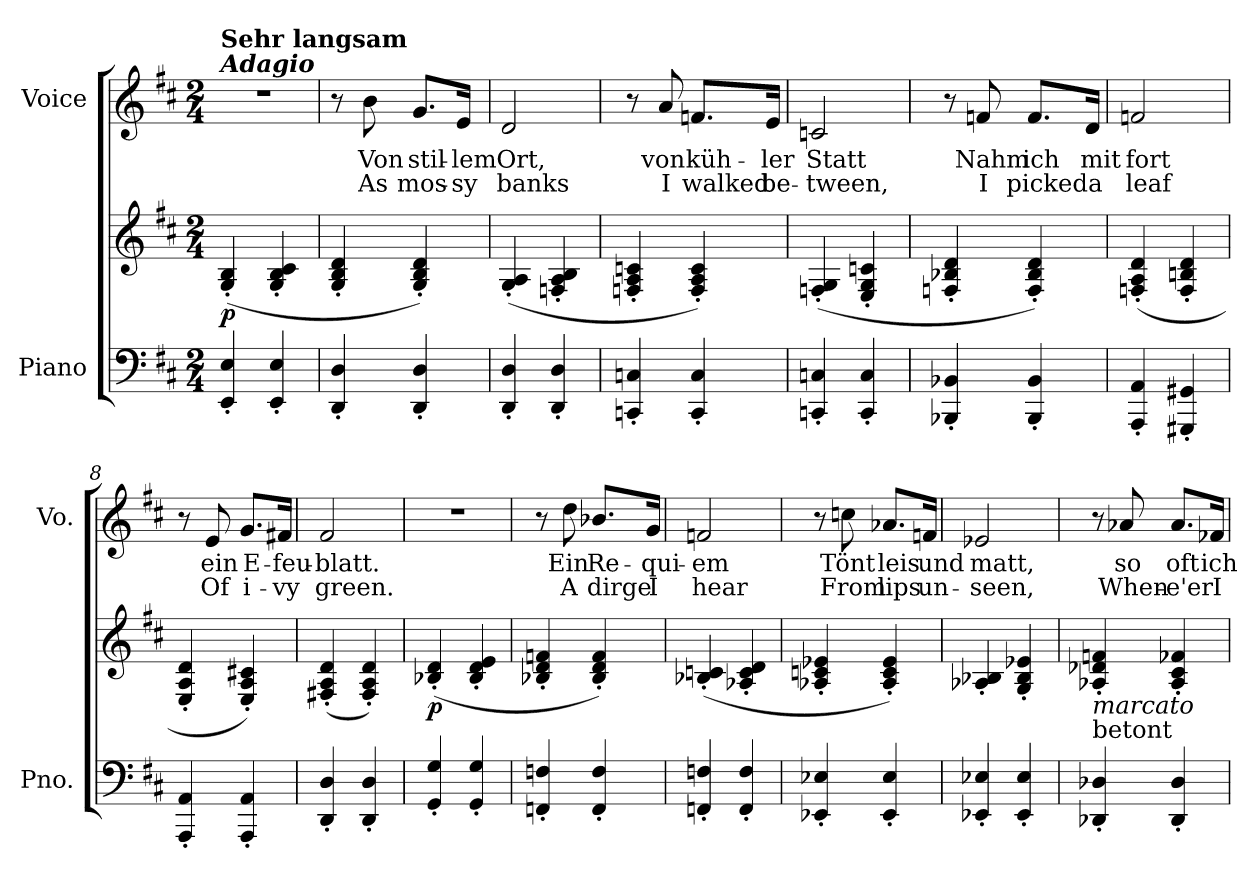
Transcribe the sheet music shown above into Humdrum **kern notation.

**kern	**kern	**dynam	**kern	**text	**text
*part2	*part2	*part2	*part1	*part1	*part1
*staff3	*staff2	*staff2/3	*staff1	*staff1	*staff1
*I"Piano	*	*	*I"Voice	*	*
*I'Pno.	*	*	*I'Vo.	*	*
*clefF4	*clefG2	*	*clefG2	*	*
*k[f#c#]	*k[f#c#]	*	*k[f#c#]	*	*
*M2/4	*M2/4	*	*M2/4	*	*
=1	=1	=1	=1	=1	=1
!	!	!	!LO:TX:a:Bi:t=Adagio	!	!
!	!	!	!LO:TX:a:B:t=Sehr langsam	!	!
!	!	!LO:DY:b	!	!	!
4EE/' 4E/'	(>4G/'> 4B/'>	p	2r	.	.
4EE/' 4E/'	4G/'> 4B/'> 4c#/'>	.	.	.	.
=2	=2	=2	=2	=2	=2
4DD/' 4D/'	4G/'> 4B/'> 4d/'>	.	8r	.	.
.	.	.	8b\	Von	As
4DD/' 4D/'	4G/'> 4B/'> 4d/'>)	.	8.g/L	stil-	mos-
.	.	.	16e/Jk	-lem	-sy
=3	=3	=3	=3	=3	=3
4DD/' 4D/'	(>4G/'> 4A/'>	.	2d/	Ort,	banks
4DD/' 4D/'	4Fn/'> 4A/'> 4B/'>	.	.	.	.
=4	=4	=4	=4	=4	=4
4CCn/' 4Cn/'	4Fn/' 4A/' 4cn/'	.	8r	.	.
.	.	.	8a/	von	I
4CC/' 4C/'	4F/' 4A/' 4c/')	.	8.fn/L	küh-	walked
.	.	.	16e/Jk	-ler	be-
=5	=5	=5	=5	=5	=5
4CCn/' 4Cn/'	(>4Fn/'> 4G/'>	.	2cn/	Statt	-tween,
4CC/' 4C/'	4E/'> 4G/'> 4cn/'>	.	.	.	.
=6	=6	=6	=6	=6	=6
4BBB-X/' 4BB-X/'	4Fn/'> 4B-X/'> 4d/'>	.	8r	.	.
.	.	.	8fn/	Nahm	I
4BBB-/' 4BB-/'	4F/'> 4B-/'> 4d/'>)	.	8.f/L	ich	picked
.	.	.	16d/Jk	mit	a
=7	=7	=7	=7	=7	=7
4AAA/' 4AA/'	(4Fn/'> 4A/'> 4d/'>	.	2fn/	fort	leaf
4GGG#X/' 4GG#X/'	4F/'> 4Bn/'> 4d/'>	.	.	.	.
=8	=8	=8	=8	=8	=8
4AAA/' 4AA/'	4E/'> 4A/'> 4d/'>	.	8r	.	.
.	.	.	8e/	ein	Of
4AAA/' 4AA/'	4E/'> 4A/'> 4c#X/'>)	.	8.g/L	E-	i-
.	.	.	16f#X/Jk	-feu-	-vy
=9	=9	=9	=9	=9	=9
4DD/' 4D/'	(>4F#X/'> 4A/'> 4d/'>	.	2f#/	-blatt.	green.
4DD/' 4D/'	4F#/'> 4A/'> 4d/'>)	.	.	.	.
=10	=10	=10	=10	=10	=10
!	!	!LO:DY:b	!	!	!
4GG/'< 4G/'<	(4B-X/'> 4d/'>	p	2r	.	.
4GG/'< 4G/'<	4B-/'> 4d/'> 4e/'>	.	.	.	.
=11	=11	=11	=11	=11	=11
4FFn/'< 4Fn/'<	4B-X/'> 4d/'> 4fn/'>	.	8r	.	.
.	.	.	8dd\	Ein	A
4FF/'< 4F/'<	4B-/'> 4d/'> 4f/'>)	.	8.b-X/L	Re-	dirge
.	.	.	16g/Jk	-qui-	I
=12	=12	=12	=12	=12	=12
4FFn/' 4Fn/'	(4B-X/'> 4cn/'>	.	2fn/	-em	hear
4FF/' 4F/'	4A-X/'> 4c/'> 4d/'>	.	.	.	.
=13	=13	=13	=13	=13	=13
4EE-X/' 4E-X/'	4A-X/'> 4cn/'> 4e-X/'>	.	8r	.	.
.	.	.	8ccn\	Tönt	From
4EE-/' 4E-/'	4A-/'> 4c/'> 4e-/'>)	.	8.a-X/L	leis	lips
.	.	.	16fn/Jk	und	un-
=14	=14	=14	=14	=14	=14
4EE-X/' 4E-X/'	4A-X/'> 4B-X/'>	.	2e-X/	matt,	-seen,
4EE-/' 4E-/'	4G/'> 4B-/'> 4e-X/'>	.	.	.	.
=15	=15	=15	=15	=15	=15
!	!LO:TX:b:i:t=marcato	!	!	!	!
!LO:TX:a:t=betont	!	!	!	!	!
4DD-X/' 4D-X/'	4A-X/'> 4d-X/'> 4fn/'>	.	8r	.	.
.	.	.	8a-X/	so	When-
4DD-/' 4D-/'	4A-/'> 4c#/'> 4f-X/'>	.	8.a-/L	oft	-e'er
.	.	.	16f-X/Jk	ich	I
=	=	=	=	=	=
*-	*-	*-	*-	*-	*-
